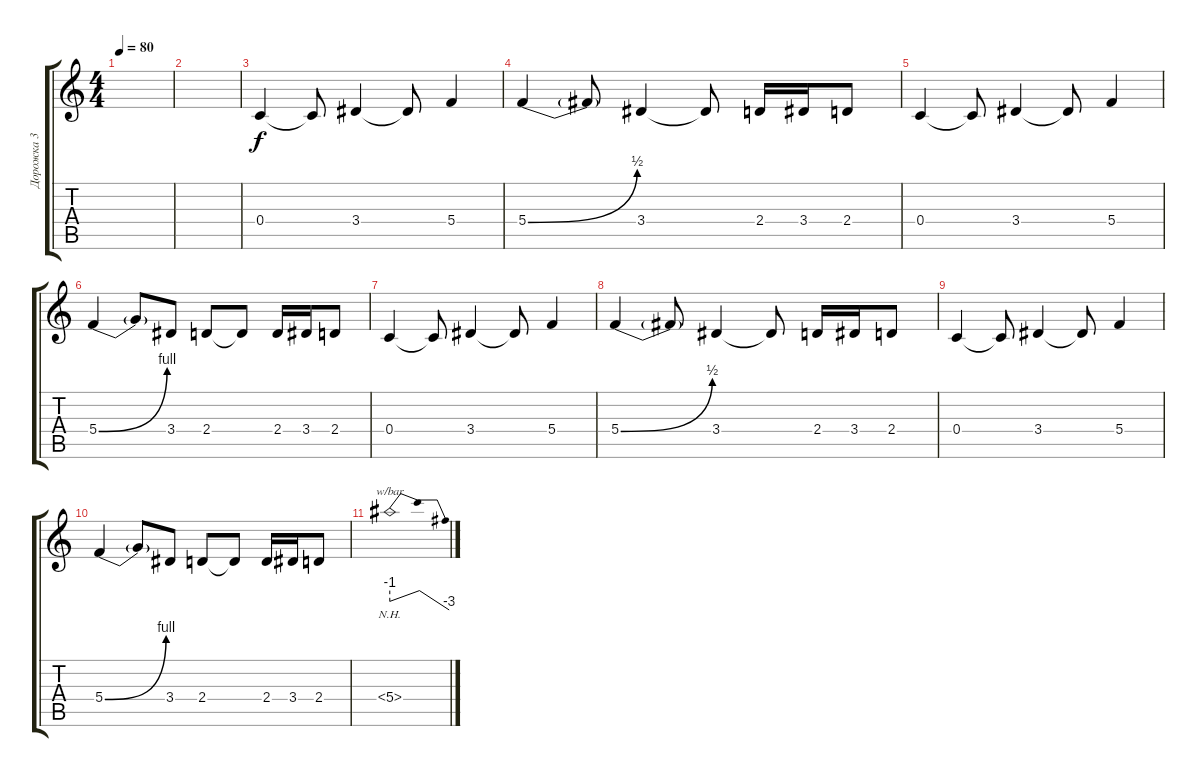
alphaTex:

\track ("Дорожка 3" "Дорожка 3") {instrument overdrivenguitar}
\staff {score tabs}
\tuning (D4 A3 F3 C3 G2 C2) {hide}
\ts (4 4)
\tempo 80
\clef g2
\ks c
|
|
0.4.4{volume 16} 0.4{t}.8 3.4.4 3.4{t}.8 5.4.4 |
5.4{be (bend 0 0 60 2)}.4 5.4{t}.8 3.4.4 3.4{t}.8 2.4.16 3.4.16 2.4.8 |
0.4.4 0.4{t}.8 3.4.4 3.4{t}.8 5.4.4 |
5.4{be (bend 0 0 60 4)}.4 5.4{t}.8 3.4.8 2.4.8 2.4{t}.8 2.4.16 3.4.16 2.4.8 |
0.4.4 0.4{t}.8 3.4.4 3.4{t}.8 5.4.4 |
5.4{be (bend 0 0 60 2)}.4 5.4{t}.8 3.4.4 3.4{t}.8 2.4.16 3.4.16 2.4.8 |
0.4.4 0.4{t}.8 3.4.4 3.4{t}.8 5.4.4 |
5.4{be (bend 0 0 60 4)}.4 5.4{t}.8 3.4.8 2.4.8 2.4{t}.8 2.4.16 3.4.16 2.4.8 |
5.4{nh}.1{tbe (dip default 0 -4 30 0 35 0 60 -12)}
